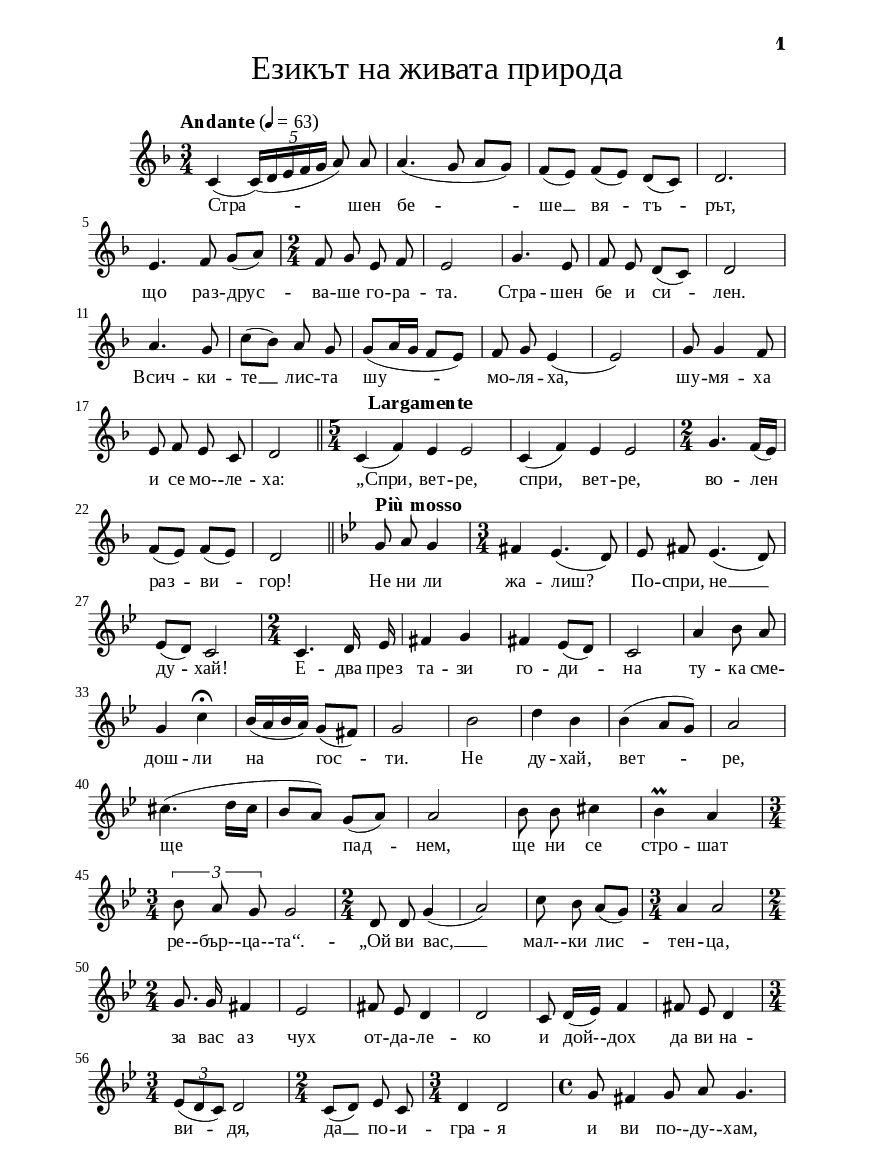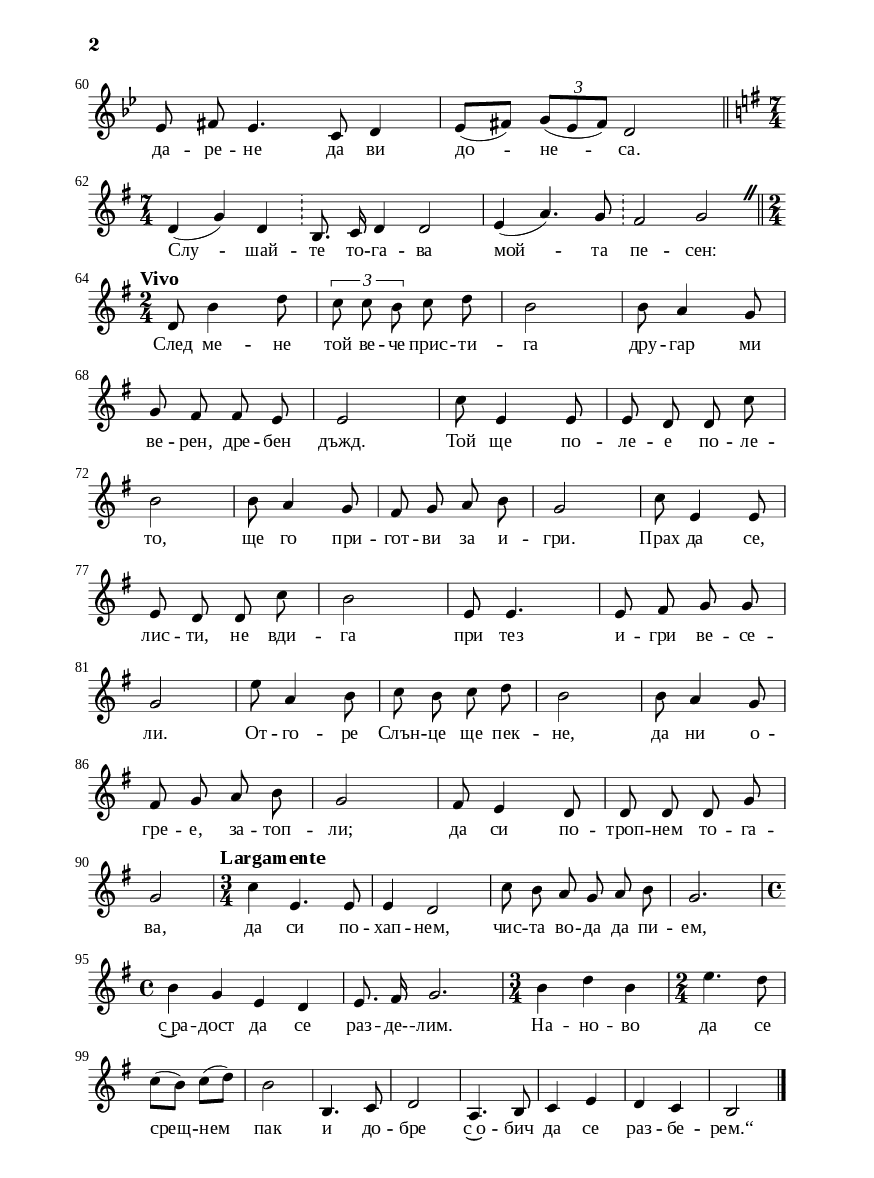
\version "2.24.4"

\include "include/globals.ily"

\bookpart {
  \label #'ref130
  \tocItem \markup "Езикът на живата природа"

  \paper {
    print-all-headers = ##t
    print-page-number = ##t
    print-first-page-number = ##t


    % put page numbers on the top and change the font style.
    oddHeaderMarkup = \markup
    \fill-line {
      ""
      \unless \on-first-page-of-part \fromproperty #'header:instrument
      \if \should-print-page-number \abs-fontsize #7 { \number \fromproperty #'page:page-number-string }
    }
    %% evenHeaderMarkup would inherit the value of
    %% oddHeaderMarkup if it were not defined here
    evenHeaderMarkup = \markup
    \fill-line {
      \if \should-print-page-number \abs-fontsize #7 { \number \fromproperty #'page:page-number-string }
      \unless \on-first-page-of-part \fromproperty #'header:instrument
      ""
    }

    oddFooterMarkup = \markup ""

    evenFooterMarkup = ""
    left-margin = 1.5\cm
    right-margin = 1.5\cm
    top-margin = 1\cm
    bottom-margin = 1.2\cm
    ragged-bottom = ##t % do not spread the staves to fill the whole vertical space
    top-markup-spacing.basic-distance = 0\mm % margin between page number and system for the first page
    top-system-spacing.basic-distance = 10\mm % margin between page number and system for the other pages

    % change distance between staves
    system-system-spacing =
    #'((basic-distance . 12.8)
       (minimum-distance . 6)
       (padding . 1)
       (stretchability . 12))
  }
  \score {
    \include "include/score-layout.ily"
    \new Voice \absolute {
      \clef treble
      \key f \major
      \time 3/4
      \tempoFunc "Andante" 4 "63"
      \autoBeamOff
      c'4 ( \once \omit TupletBracket
      \times 4/5  {
        c'16 ) ( [  d'16  e'16  f'16
        g'16 ]
      }
      a'8 ) a'8  |

      a'4. ( g'8   a'8 [  g'8
      ] ) |
      f'8 ( [ e'8 ])
      f'8 ( [  e'8  ] )  d'8 ( [  c'8]) |
      d'2. \break |
      e'4. f'8  g'8 ( [
      a'8  ])
      \time 2/4 f'8 g'8 e'8  f'8 |
      e'2 | % 6
      g'4.  e'8 |
      f'8  e'8
      d'8 ( [  c'8 ]) | d'2 \break |
      a'4.  g'8 | c''8 ( [  bes'8 ]) a'8  g'8 |
      g'8 ( [ a'16   g'16]
      f'8  [ e'8 ] ) |

      f'8 g'8 e'4 ( |e'2) |
      g'8  g'4  f'8 |  \break
      e'8  f'8 e'8  c'8 | d'2 |   % 13
      \time 5/4  | \bar "||" % 13
      \tempo "        Largamente" c'4 ( f'4 )
      e'4  e'2 | % 14
      c'4 (  f'4 )  e'4  e'2 | % 15
      \time 2/4  | % 15
      g'4.  f'16 ( [  e'16 ]) \break | % 16
      f'8 ( [  e'8 ] ) f'8 ( [  e'8 ] )| % 17
      d'2 \bar "||"
      \tempo "Più mosso"
      \key g \minor | % 18
      g'8  a'8  g'4 | % 19
      \time 3/4 fis'4  es'4. ( d'8 ) |
      es'8  fis'8  es'4. ( d'8 )| \break % 21
      es'8 ( [  d'8 ])   c'2   |   % 22
      \time 2/4 c'4.  d'16  es'16 | % 23
      fis'4  g'4|  fis'4
      es'8 ( [  d'8 ])  | c'2 | % 25
      a'4 bes'8 a'8  \break  | % 26
      g'4  c''4 ^\fermata  | % 27
      \slurDown \stemUp bes'16 (
      [a'16 bes'16  a'16])
      \slurNeutral \stemNeutral
      g'8 ( [  fis'8 ] )| % 28
      g'2  | % 29
      bes'2 |  d''4  bes'4 |
      bes'4 ( a'8 [  g'8  ] ) a'2  \break | % 31
      cis''4. (  d''16 [  cis''16 ] |
      bes'8 [  a'8 ] ) % 32
      g'8 ( [  a'8 ] ) a'2 |
      bes'8  bes'8  cis''4 | % 34
      bes'4 \prall  a'4 |  \break % 35
      \time 3/4  | % 35
      \times 2/3  {
        bes'8  a'8  g'8
      }
      g'2 | \time 2/4 d'8  d'8
      g'4 ( | a'2 ) |   % 37
      c''8  bes'8  a'8 ( [  g'8 ]) |
      \time 3/4  | % 38
      a'4  a'2  | \break
      \time 2/4  | % 39
      g'8.  g'16  fis'4 |
      es'2 | % 41
      fis'8  es'8  d'4 | % 42
      d'2 | % 43
      c'8  d'16 ( [  es'16 ] ) f'4 | % 44
      fis'8 es'8  d'4 | % 46
      \time 3/4  | \break  % 46
      \once \omit TupletBracket
      \times 2/3  {
        es'8 ( [  d'8  c'8 ])
      }
      d'2 | % 47
      \time 2/4  | % 47
      c'8 ( [  d'8 ])  es'8  c'8  | % 48
      \time 3/4  | % 48
      d'4  d'2 | % 49
      \time 4/4  | % 49
      g'8  fis'4  g'8
      a'8 g'4. \break | % 51
      es'8  fis'8  es'4.  c'8
      d'4 |  es'8 ([ fis'8 ])
      \times 2/3  {
        g'8 ( [  es'8  fis'8 ] )
      } d'2 | \bar "||" \break
      \key g \major \time 7/4 | % 54
      d'4 (  g'4 )  d'4  \bar "!" b8. c'16 d'4  d'2 | % 56
      e'4 ( a'4.)   g'8  \bar "!" fis'2  g'2 \caesura \bar "||" \break
      \time 2/4  | % 58
      \tempo "Vivo" d'8 b'4  d''8 | % 59
      \tupletUp \times 2/3  {
        c''8   c''8  b'8
      } \tupletNeutral
      c''8 d''8  |
      b'2 | % 61
      b'8  a'4  g'8 | \break % 62
      g'8  fis'8  fis'8  e'8 | % 63
      e'2 | % 64
      c''8  e'4  e'8 | % 65
      e'8  d'8  d'8  c''8 | \break % 66
      b'2 | % 67
      b'8  a'4  g'8  | % 68
      fis'8  g'8  a'8  b'8 |  % 69
      g'2 |
      c''8  e'4  e'8 | \break % 71
      e'8  d'8  d'8  c''8 | % 72
      b'2  | % 73
      e'8  e'4. |   % 74
      e'8  fis'8  g'8  g'8 \break | % 75
      g'2  | % 76
      e''8  a'4  b'8 | % 77
      c''8   b'8  c''8  d''8 | % 78
      b'2 |  % 79
      b'8  a'4  g'8 |\break
      fis'8  g'8  a'8  b'8 | % 81
      g'2 | % 82
      fis'8  e'4  d'8 |
      d'8  d'8  d'8  g'8 | \break % 84
      g'2 | % 85
      \tempo "Largamente"
      \time 3/4  | % 85
      c''4  e'4.  e'8 | % 86
      e'4 d'2 | % 87
      c''8 b'8 a'8  g'8
      a'8  b'8  | % 88
      g'2. |  \break % 89
      \time 4/4  | % 89
      b'4 g'4  e'4
      d'4 |
      e'8.  fis'16  g'2.   | % 91
      \time 3/4 b'4 d''4  b'4 | \time 2/4  e''4. d''8 |  \break | % 92
      c''8 ( [  b'8 ])  c''8 ( [
      d''8 ]) | b'2 | % 93
      b4.  c'8  d'2 | % 94
      a4. b8  c'4
      e'4 | % 95
      d'4  c'4  b2 \bar "|."
    }

    \addlyrics {
      Стра --  шен
      бе --   ше __  вя -- тъ
      -- рът, що раз -- друс -- ва --
      ше го -- ра -- та. Стра -- шен
      бе и си -- лен. Всич -- ки -- те __
      лис -- та шу --
      мо -- ля -- ха, шу -- мя -- ха и се
      "мо-" -- ле -- ха: „Спри,  вет --
      ре, спри,  вет -- ре, во -- лен
      раз -- ви -- гор! Не ни
      ли жа -- лиш?  По -- спри, не __
      ду -- хай! Е -- два през та
      -- зи го -- ди -- на ту --
      ка сме -- дош -- ли на
      гос -- ти. Не ду -- хай, вет --
      ре, ще пад --
      нем, ще ни се стро -- шат "ре-" --
      "бър-" -- "ца-" -- та“. -- „Ой ви вас, __
      "мал-" -- ки лис -- тен -- ца,
      за вас аз чух от -- да -- ле -- ко
      и "дой-" -- дох да ви на -- ви
      --  дя, да __  по -- и -- гра --
      я и ви "по-" -- "ду-" -- хам, да -- ре --
      не да ви до -- не --  са.
      Слу -- шай -- те то -- га -- ва
      мой -- та пе -- сен: След ме --
      не той ве -- че прис -- ти -- га дру
      -- гар ми ве -- рен, дре -- бен
      дъжд. Той ще по -- ле -- е по --
      ле -- то, ще го при -- гот -- ви
      за и -- гри. Прах да се, лис --
      ти, не вди -- га при тез и -- гри
      ве -- се -- ли. От -- го -- ре Слън
      -- це ще пек -- не, да ни о --
      гре -- е, за -- топ -- ли; да си
      по -- троп -- нем то -- га  -- ва,
      да си по -- хап  -- нем, чис
      -- та во -- да да пи  -- ем,
      с~ра -- дост да се раз -- "де-" --
      лим. На -- но -- во да се срещ
      -- нем  пак и до -- бре с~о
      -- бич да се раз -- бе -- рем.“}

      \header {
        title = \titleFunc #'ref_desc_8 "Езикът на живата природа" "Ezikăt na živata priroda"
      }

      \midi{}

    }



  } % bookpart
